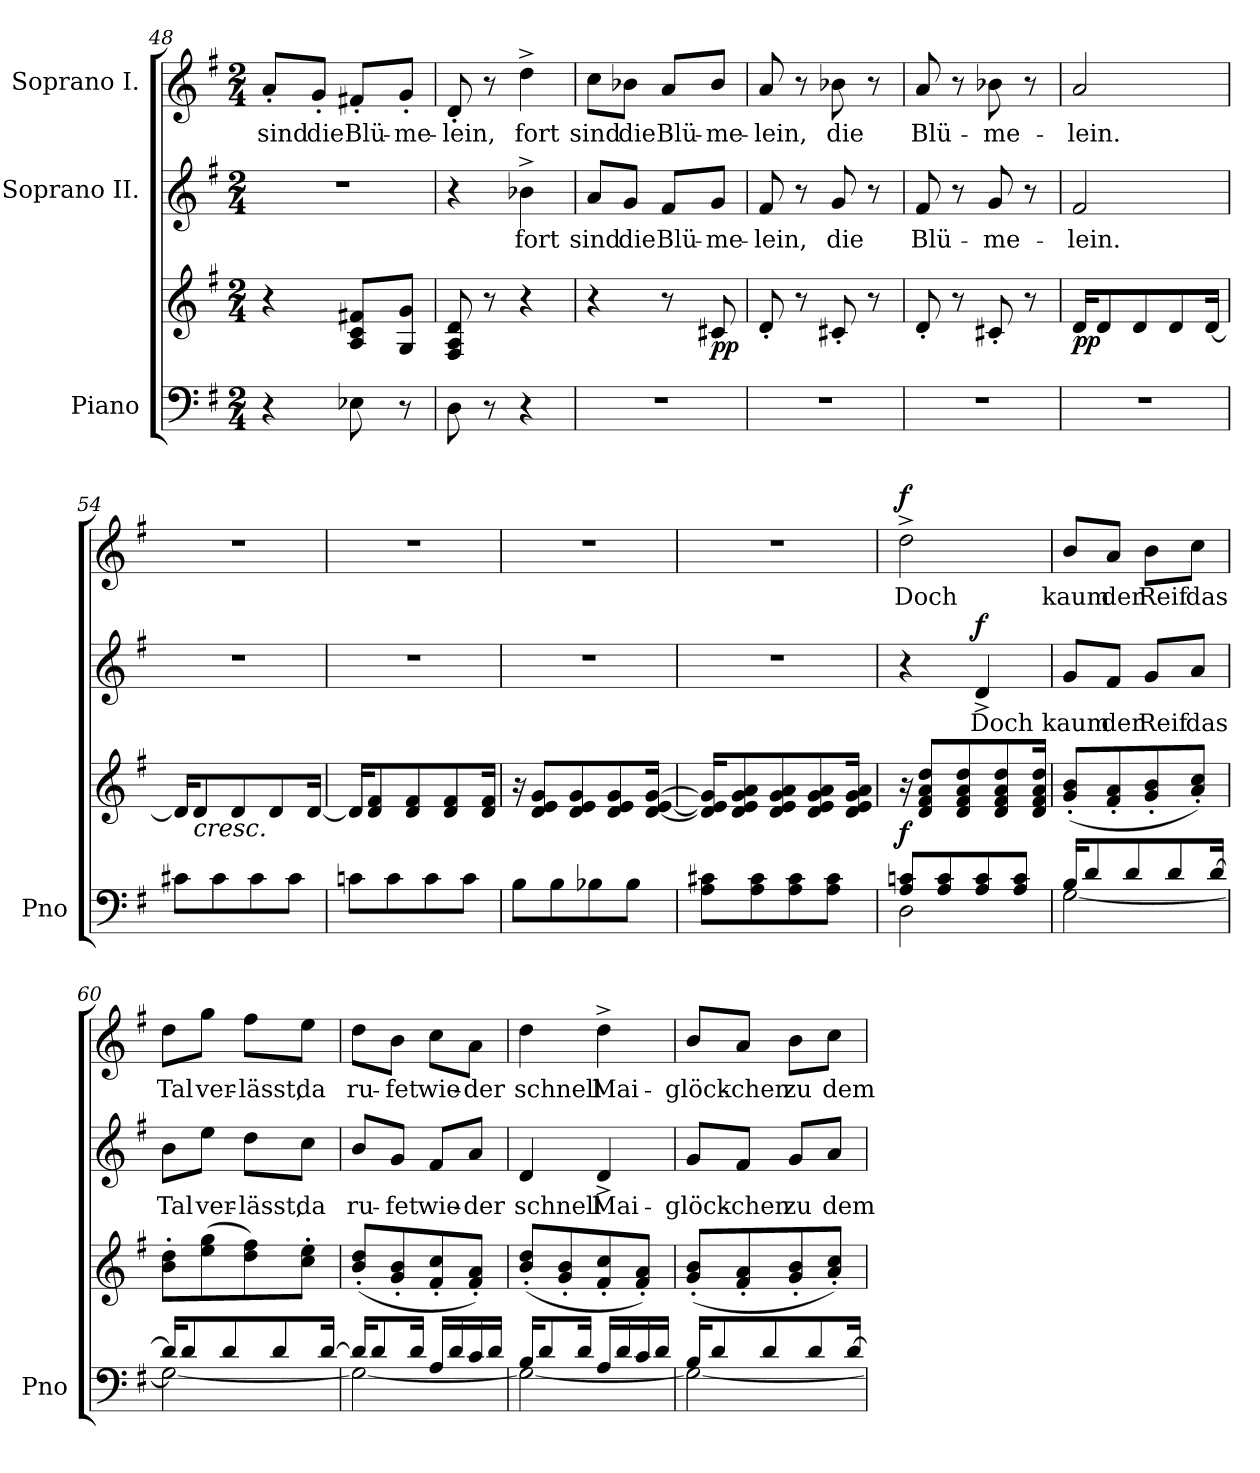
**kern	**kern	**dynam	**kern	**text	**dynam	**kern	**text	**dynam
*part3	*part3	*part3	*part2	*part2	*part2	*part1	*part1	*part1
*staff4	*staff3	*staff3/4	*staff2	*staff2	*staff2	*staff1	*staff1	*staff1
*I"Piano	*	*	*I"Soprano II.	*	*	*I"Soprano I.	*	*
*I'Pno	*	*	*	*	*	*	*	*
*clefF4	*clefG2	*	*clefG2	*	*	*clefG2	*	*
*k[f#]	*k[f#]	*	*k[f#]	*	*	*k[f#]	*	*
*M2/4	*M2/4	*	*M2/4	*	*	*M2/4	*	*
=48	=48	=48	=48	=48	=48	=48	=48	=48
!	!	!	!	!	!	!	!LO:LY:b	!
4r	4r	.	2r	.	.	8a'/L	sind	.
!	!	!	!	!	!	!	!LO:LY:b	!
.	.	.	.	.	.	8g'/J	die	.
!	!	!	!	!	!	!	!LO:LY:b	!
8E-X\	8A/ 8c/ 8f#X/L	.	.	.	.	8f#X'/L	Blü-	.
!	!	!	!	!	!	!	!LO:LY:b	!
8r	8G/ 8g/J	.	.	.	.	8g'/J	-me-	.
=49	=49	=49	=49	=49	=49	=49	=49	=49
!	!	!	!	!	!	!	!LO:LY:b	!
8D\	8F#/ 8A/ 8d/	.	4r	.	.	8d'/	-lein,	.
8r	8r	.	.	.	.	8r	.	.
!	!	!	!	!LO:LY:b	!	!	!LO:LY:b	!
4r	4r	.	4b-X^\	fort	.	4dd^\	fort	.
=50	=50	=50	=50	=50	=50	=50	=50	=50
!	!	!	!	!LO:LY:b	!	!	!LO:LY:b	!
2r	4r	.	8a/L	sind	.	8cc\L	sind	.
!	!	!	!	!LO:LY:b	!	!	!LO:LY:b	!
.	.	.	8g/J	die	.	8b-X\J	die	.
!	!	!	!	!LO:LY:b	!	!	!LO:LY:b	!
.	8r	.	8f#/L	Blü-	.	8a/L	Blü-	.
!	!	!LO:DY:b	!	!LO:LY:b	!	!	!LO:LY:b	!
.	8c#X/	pp	8g/J	-me-	.	8b-/J	-me-	.
!!LO:LB:g=z
=51	=51	=51	=51	=51	=51	=51	=51	=51
!	!	!	!	!LO:LY:b	!	!	!LO:LY:b	!
2r	8d'/	.	8f#/	-lein,	.	8a/	-lein,	.
.	8r	.	8r	.	.	8r	.	.
!	!	!	!	!LO:LY:b	!	!	!LO:LY:b	!
.	8c#X'/	.	8g/	die	.	8b-X\	die	.
.	8r	.	8r	.	.	8r	.	.
=52	=52	=52	=52	=52	=52	=52	=52	=52
!	!	!	!	!LO:LY:b	!	!	!LO:LY:b	!
2r	8d'/	.	8f#/	Blü-	.	8a/	Blü-	.
.	8r	.	8r	.	.	8r	.	.
!	!	!	!	!LO:LY:b	!	!	!LO:LY:b	!
.	8c#X'/	.	8g/	-me-	.	8b-X\	-me-	.
.	8r	.	8r	.	.	8r	.	.
=53	=53	=53	=53	=53	=53	=53	=53	=53
!	!	!LO:DY:b	!	!LO:LY:b	!	!	!LO:LY:b	!
2r	16d/KL	pp	2f#/	-lein.	.	2a/	-lein.	.
.	8d/	.	.	.	.	.	.	.
.	8d/	.	.	.	.	.	.	.
.	8d/	.	.	.	.	.	.	.
.	[16d/Jk	.	.	.	.	.	.	.
=54	=54	=54	=54	=54	=54	=54	=54	=54
8c#X\L	16d/KL]	.	2r	.	.	2r	.	.
!	!LO:TX:b:i:t=cresc.	!	!	!	!	!	!	!
.	8d/	.	.	.	.	.	.	.
8c#\	.	.	.	.	.	.	.	.
.	8d/	.	.	.	.	.	.	.
8c#\	.	.	.	.	.	.	.	.
.	8d/	.	.	.	.	.	.	.
8c#\J	.	.	.	.	.	.	.	.
.	[16d/Jk	.	.	.	.	.	.	.
=55	=55	=55	=55	=55	=55	=55	=55	=55
8cn\L	16d/KL]	.	2r	.	.	2r	.	.
.	8d/ 8f#/	.	.	.	.	.	.	.
8c\	.	.	.	.	.	.	.	.
.	8d/ 8f#/	.	.	.	.	.	.	.
8c\	.	.	.	.	.	.	.	.
.	8d/ 8f#/	.	.	.	.	.	.	.
8c\J	.	.	.	.	.	.	.	.
.	16d/ 16f#/Jk	.	.	.	.	.	.	.
!!LO:LB:g=z
=56	=56	=56	=56	=56	=56	=56	=56	=56
8B\L	16r	.	2r	.	.	2r	.	.
.	8d/ 8e/ 8g/L	.	.	.	.	.	.	.
8B\	.	.	.	.	.	.	.	.
.	8d/ 8e/ 8g/	.	.	.	.	.	.	.
8B-X\	.	.	.	.	.	.	.	.
.	8d/ 8e/ 8g/	.	.	.	.	.	.	.
8B-\J	.	.	.	.	.	.	.	.
.	[16d/ [16e/ [16g/Jk	.	.	.	.	.	.	.
=57	=57	=57	=57	=57	=57	=57	=57	=57
8A\ 8c#X\L	16d/] 16e/] 16g/]KL	.	2r	.	.	2r	.	.
.	8d/ 8e/ 8g/ 8a/	.	.	.	.	.	.	.
8A\ 8c#\	.	.	.	.	.	.	.	.
.	8d/ 8e/ 8g/ 8a/	.	.	.	.	.	.	.
8A\ 8c#\	.	.	.	.	.	.	.	.
.	8d/ 8e/ 8g/ 8a/	.	.	.	.	.	.	.
8A\ 8c#\J	.	.	.	.	.	.	.	.
.	16d/ 16e/ 16g/ 16a/Jk	.	.	.	.	.	.	.
=58	=58	=58	=58	=58	=58	=58	=58	=58
*^	*	*	*	*	*	*	*	*
!	!	!	!LO:DY:b	!	!	!	!	!LO:LY:b	!LO:DY:a
8A/ 8cn/L	2D\	16r	f	4r	.	.	2dd^\	Doch	f
.	.	8d/ 8f#/ 8a/ 8dd/L	.	.	.	.	.	.	.
8A/ 8c/	.	.	.	.	.	.	.	.	.
.	.	8d/ 8f#/ 8a/ 8dd/	.	.	.	.	.	.	.
!	!	!	!	!	!LO:LY:b	!LO:DY:a	!	!	!
8A/ 8c/	.	.	.	4d^/	Doch	f	.	.	.
.	.	8d/ 8f#/ 8a/ 8dd/	.	.	.	.	.	.	.
8A/ 8c/J	.	.	.	.	.	.	.	.	.
.	.	16d/ 16f#/ 16a/ 16dd/Jk	.	.	.	.	.	.	.
=59	=59	=59	=59	=59	=59	=59	=59	=59	=59
!	!	!	!	!	!LO:LY:b	!	!	!LO:LY:b	!
16B/KL	[2G\	(8g/' 8b/'L	.	8g/L	kaum	.	8b/L	kaum	.
8d/	.	.	.	.	.	.	.	.	.
!	!	!	!	!	!LO:LY:b	!	!	!LO:LY:b	!
.	.	8f#/' 8a/'	.	8f#/J	der	.	8a/J	der	.
8d/	.	.	.	.	.	.	.	.	.
!	!	!	!	!	!LO:LY:b	!	!	!LO:LY:b	!
.	.	8g/' 8b/'	.	8g/L	Reif	.	8b\L	Reif	.
8d/	.	.	.	.	.	.	.	.	.
!	!	!	!	!	!LO:LY:b	!	!	!LO:LY:b	!
.	.	8a/' 8cc/'J)	.	8a/J	das	.	8cc\J	das	.
[16d/Jk	.	.	.	.	.	.	.	.	.
!!LO:PB:g=z
=60	=60	=60	=60	=60	=60	=60	=60	=60	=60
!	!	!	!	!	!LO:LY:b	!	!	!LO:LY:b	!
16d/KL]	2G\_	8b\' 8dd\'L	.	8b\L	Tal	.	8dd\L	Tal	.
8d/	.	.	.	.	.	.	.	.	.
!	!	!	!	!	!LO:LY:b	!	!	!LO:LY:b	!
.	.	(8ee\ 8gg\	.	8ee\J	ver-	.	8gg\J	ver-	.
8d/	.	.	.	.	.	.	.	.	.
!	!	!	!	!	!LO:LY:b	!	!	!LO:LY:b	!
.	.	8dd\ 8ff#\)	.	8dd\L	-lässt,	.	8ff#\L	-lässt,	.
8d/	.	.	.	.	.	.	.	.	.
!	!	!	!	!	!LO:LY:b	!	!	!LO:LY:b	!
.	.	8cc\' 8ee\'J	.	8cc\J	da	.	8ee\J	da	.
[16d/Jk	.	.	.	.	.	.	.	.	.
=61	=61	=61	=61	=61	=61	=61	=61	=61	=61
!	!	!	!	!	!LO:LY:b	!	!	!LO:LY:b	!
16d/KL]	2G\_	(8b/' 8dd/'L	.	8b/L	ru-	.	8dd\L	ru-	.
8d/	.	.	.	.	.	.	.	.	.
!	!	!	!	!	!LO:LY:b	!	!	!LO:LY:b	!
.	.	8g/' 8b/'	.	8g/J	-fet	.	8b\J	-fet	.
16d/Jk	.	.	.	.	.	.	.	.	.
!	!	!	!	!	!LO:LY:b	!	!	!LO:LY:b	!
16A/LL	.	8f#/' 8cc/'	.	8f#/L	wie-	.	8cc\L	wie-	.
16d/	.	.	.	.	.	.	.	.	.
!	!	!	!	!	!LO:LY:b	!	!	!LO:LY:b	!
16c/	.	8f#/' 8a/'J)	.	8a/J	-der	.	8a\J	-der	.
16d/JJ	.	.	.	.	.	.	.	.	.
=62	=62	=62	=62	=62	=62	=62	=62	=62	=62
!	!	!	!	!	!LO:LY:b	!	!	!LO:LY:b	!
16B/KL	2G\_	(8b/' 8dd/'L	.	4d/	schnell	.	4dd\	schnell	.
8d/	.	.	.	.	.	.	.	.	.
.	.	8g/' 8b/'	.	.	.	.	.	.	.
16d/Jk	.	.	.	.	.	.	.	.	.
!	!	!	!	!	!LO:LY:b	!	!	!LO:LY:b	!
16A/LL	.	8f#/' 8cc/'	.	4d^/	Mai-	.	4dd^\	Mai-	.
16d/	.	.	.	.	.	.	.	.	.
16c/	.	8f#/' 8a/'J)	.	.	.	.	.	.	.
16d/JJ	.	.	.	.	.	.	.	.	.
=63	=63	=63	=63	=63	=63	=63	=63	=63	=63
!	!	!	!	!	!LO:LY:b	!	!	!LO:LY:b	!
16B/KL	2G\_	(8g/' 8b/'L	.	8g/L	-glöck-	.	8b/L	-glöck-	.
8d/	.	.	.	.	.	.	.	.	.
!	!	!	!	!	!LO:LY:b	!	!	!LO:LY:b	!
.	.	8f#/' 8a/'	.	8f#/J	-chen	.	8a/J	-chen	.
8d/	.	.	.	.	.	.	.	.	.
!	!	!	!	!	!LO:LY:b	!	!	!LO:LY:b	!
.	.	8g/' 8b/'	.	8g/L	zu	.	8b\L	zu	.
8d/	.	.	.	.	.	.	.	.	.
!	!	!	!	!	!LO:LY:b	!	!	!LO:LY:b	!
.	.	8a/' 8cc/'J)	.	8a/J	dem	.	8cc\J	dem	.
[16d/Jk	.	.	.	.	.	.	.	.	.
*v	*v	*	*	*	*	*	*	*	*
=	=	=	=	=	=	=	=	=
*-	*-	*-	*-	*-	*-	*-	*-	*-
